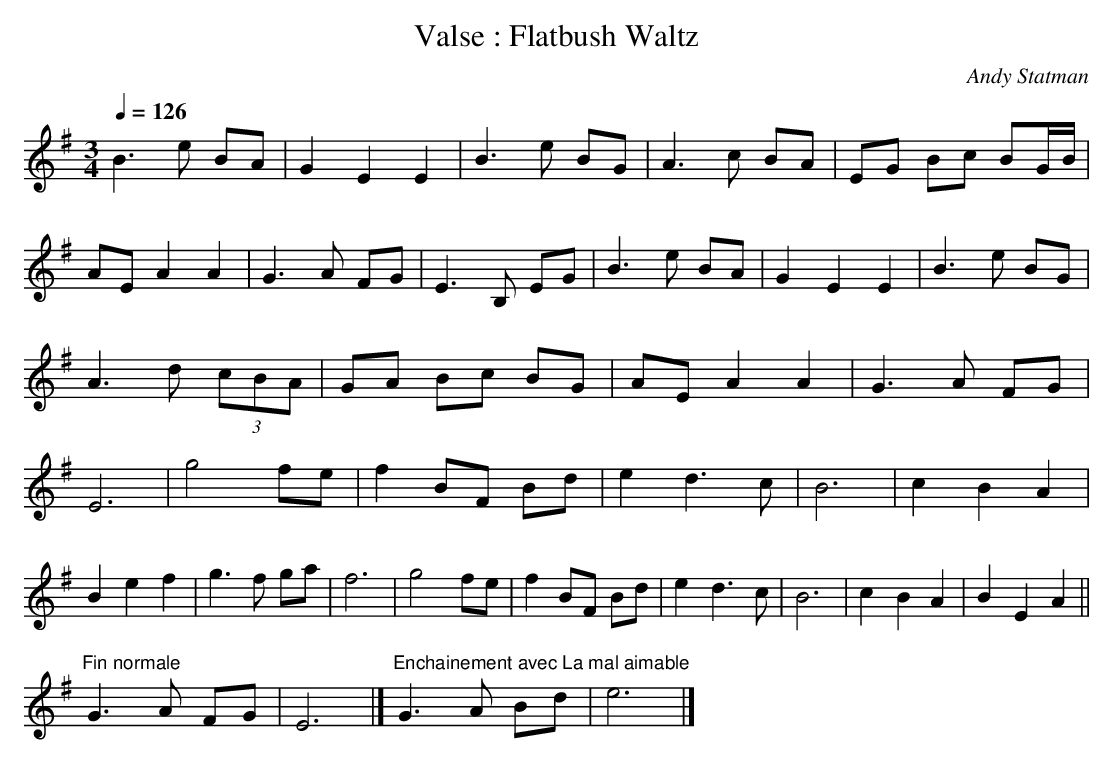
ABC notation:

X:1
T:Valse : Flatbush Waltz
C:Andy Statman
L:1/8
M:3/4
Q:1/4=126
K:Gmaj
B3 e BA | G2 E2 E2 | B3 e BG | A3 c BA |\
EG Bc BG/2B/2 | AE A2 A2 | G3 A FG | E3 B, EG |\
B3 e BA | G2 E2 E2 | B3 e BG | A3 d (3cBA |\
GA Bc BG | AE A2 A2 | G3 A FG | E6 |\
g4 fe | f2 BF Bd | e2 d3 c | B6 |\
c2 B2 A2 | B2 e2 f2 | g3 f ga | f6 |\
g4 fe | f2 BF Bd | e2 d3 c | B6 |\
c2 B2 A2 | B2 E2 A2 ||
"^Fin normale" G3 A FG | E6 |]\
"^Enchainement avec La mal aimable"G3 A Bd | e6 |]
